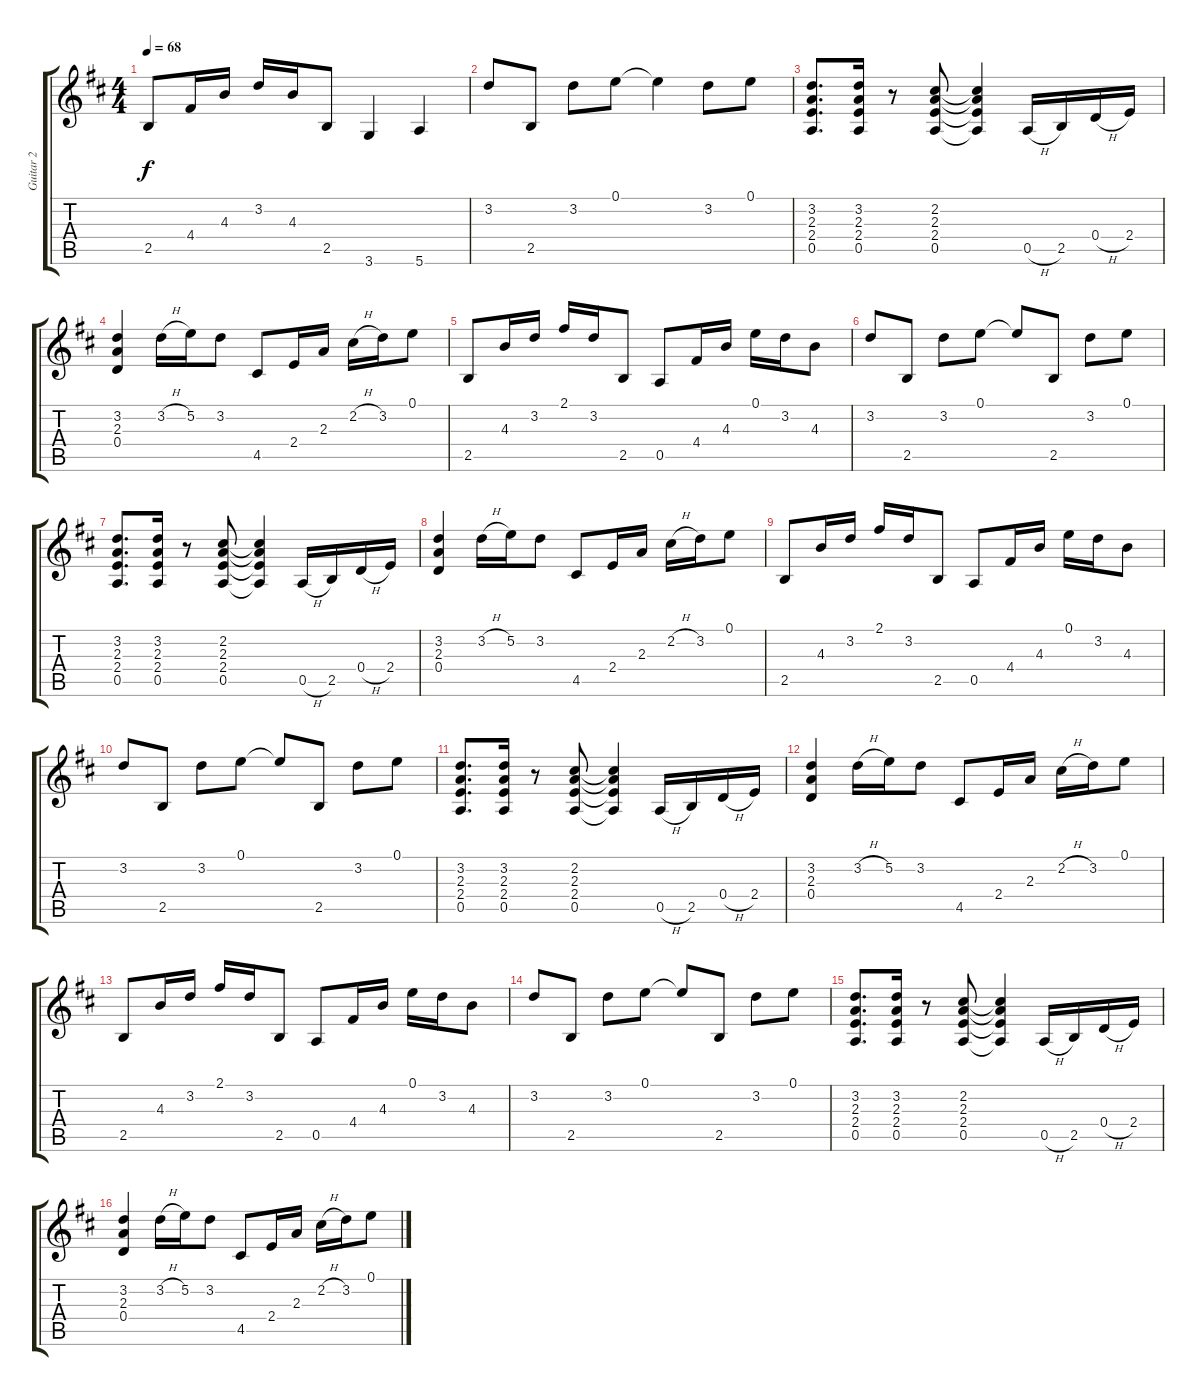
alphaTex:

\track ("Guitar 2" "Guitar 2") {instrument electricguitarclean}
\staff {score tabs}
\tuning (E4 B3 G3 D3 A2 E2) {hide}
\ts (4 4)
\tempo 68
\clef g2
\ks d
2.5.8{dy f} 4.4.16 4.3.16 3.2.16 4.3.16 2.5.8 3.6.4 5.6.4 |
3.2.8 2.5.8 3.2.8 0.1.8 0.1{t}.4 3.2.8 0.1.8 |
(3.2 2.3 2.4 0.5).8{d} (3.2 2.3 2.4 0.5).16 r.8 (2.2 2.3 2.4 0.5).8 (2.2{t} 2.3{t} 2.4{t} 0.5{t}).4 0.5{h}.16 2.5.16 0.4{h}.16 2.4.16 |
(3.2 2.3 0.4).4 3.2{h}.16 5.2.16 3.2.8 4.5.8 2.4.16 2.3.16 2.2{h}.16 3.2.16 0.1.8 |
2.5.8 4.3.16 3.2.16 2.1.16 3.2.16 2.5.8 0.5.8 4.4.16 4.3.16 0.1.16 3.2.16 4.3.8 |
3.2.8 2.5.8 3.2.8 0.1.8 0.1{t}.8 2.5.8 3.2.8 0.1.8 |
(3.2 2.3 2.4 0.5).8{d} (3.2 2.3 2.4 0.5).16 r.8 (2.2 2.3 2.4 0.5).8 (2.2{t} 2.3{t} 2.4{t} 0.5{t}).4 0.5{h}.16 2.5.16 0.4{h}.16 2.4.16 |
(3.2 2.3 0.4).4 3.2{h}.16 5.2.16 3.2.8 4.5.8 2.4.16 2.3.16 2.2{h}.16 3.2.16 0.1.8 |
2.5.8 4.3.16 3.2.16 2.1.16 3.2.16 2.5.8 0.5.8 4.4.16 4.3.16 0.1.16 3.2.16 4.3.8 |
3.2.8 2.5.8 3.2.8 0.1.8 0.1{t}.8 2.5.8 3.2.8 0.1.8 |
(3.2 2.3 2.4 0.5).8{d} (3.2 2.3 2.4 0.5).16 r.8 (2.2 2.3 2.4 0.5).8 (2.2{t} 2.3{t} 2.4{t} 0.5{t}).4 0.5{h}.16 2.5.16 0.4{h}.16 2.4.16 |
(3.2 2.3 0.4).4 3.2{h}.16 5.2.16 3.2.8 4.5.8 2.4.16 2.3.16 2.2{h}.16 3.2.16 0.1.8 |
2.5.8 4.3.16 3.2.16 2.1.16 3.2.16 2.5.8 0.5.8 4.4.16 4.3.16 0.1.16 3.2.16 4.3.8 |
3.2.8 2.5.8 3.2.8 0.1.8 0.1{t}.8 2.5.8 3.2.8 0.1.8 |
(3.2 2.3 2.4 0.5).8{d} (3.2 2.3 2.4 0.5).16 r.8 (2.2 2.3 2.4 0.5).8 (2.2{t} 2.3{t} 2.4{t} 0.5{t}).4 0.5{h}.16 2.5.16 0.4{h}.16 2.4.16 |
(3.2 2.3 0.4).4 3.2{h}.16 5.2.16 3.2.8 4.5.8 2.4.16 2.3.16 2.2{h}.16 3.2.16 0.1.8
